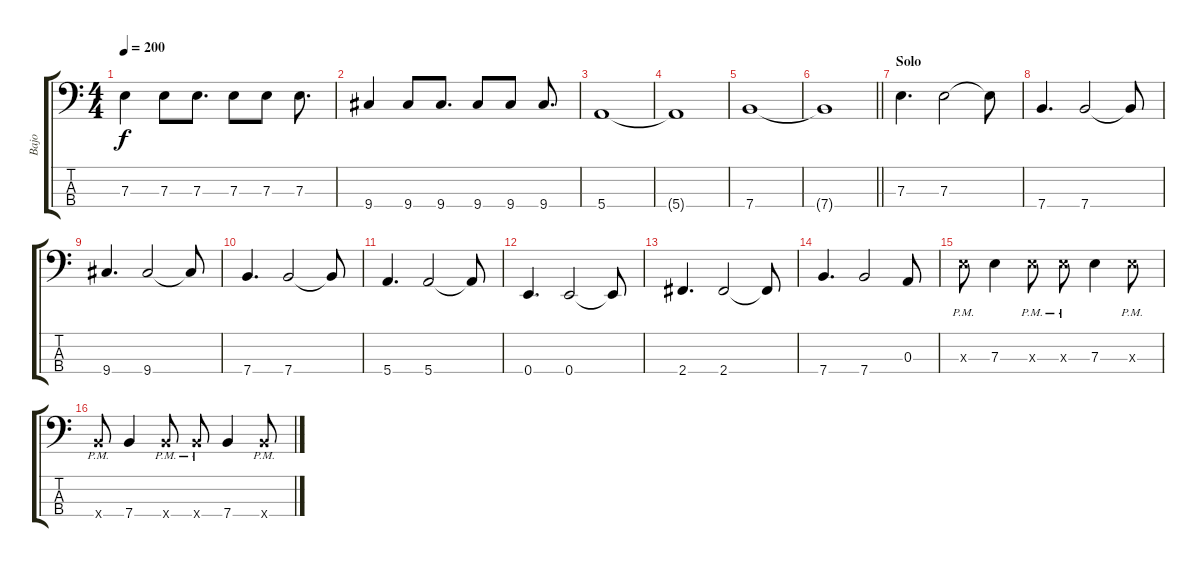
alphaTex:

\track ("Bajo" "Bajo") {mute instrument electricbasspick}
\staff {score tabs}
\tuning (G2 D2 A1 E1) {hide}
\ts (4 4)
\tempo 200
\clef f4
\ks c
7.3.4{dy f} 7.3.8 7.3.8{d} 7.3.8 7.3.8 7.3.8{d} |
9.4.4 9.4.8 9.4.8{d} 9.4.8 9.4.8 9.4.8{d} |
5.4.1 |
5.4{t}.1 |
7.4.1 |
\barLineRight lightlight
7.4{t}.1 |
\section ("" "Solo")
7.3.4{d} 7.3.2 7.3{t}.8 |
7.4.4{d} 7.4.2 7.4{t}.8 |
9.4.4{d} 9.4.2 9.4{t}.8 |
7.4.4{d} 7.4.2 7.4{t}.8 |
5.4.4{d} 5.4.2 5.4{t}.8 |
0.4.4{d} 0.4.2 0.4{t}.8 |
2.4.4{d} 2.4.2 2.4{t}.8 |
7.4.4{d} 7.4.2 0.3.8 |
7.3{pm x}.8 7.3.4 7.3{pm x}.8 7.3{pm x}.8 7.3.4 7.3{pm x}.8 |
7.4{pm x}.8 7.4.4 7.4{pm x}.8 7.4{pm x}.8 7.4.4 7.4{pm x}.8
